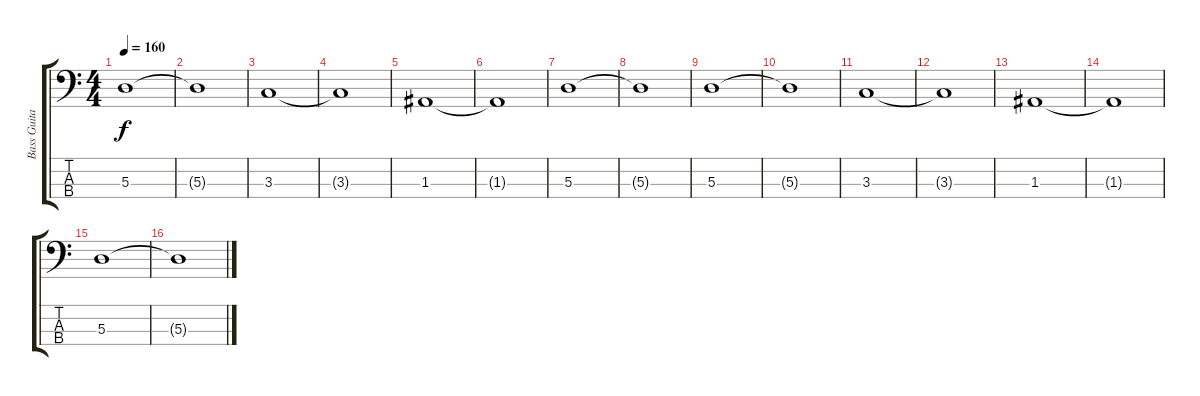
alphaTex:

\track ("Bass Guitar" "Bass Guita") {instrument electricbasspick}
\staff {score tabs}
\tuning (G2 D2 A1 E1) {hide}
\ts (4 4)
\tempo 160
\clef f4
\ks c
5.3.1{dy f} |
5.3{t}.1 |
3.3.1 |
3.3{t}.1 |
1.3.1 |
1.3{t}.1 |
5.3.1 |
5.3{t}.1 |
5.3.1 |
5.3{t}.1 |
3.3.1 |
3.3{t}.1 |
1.3.1 |
1.3{t}.1 |
5.3.1 |
5.3{t}.1
